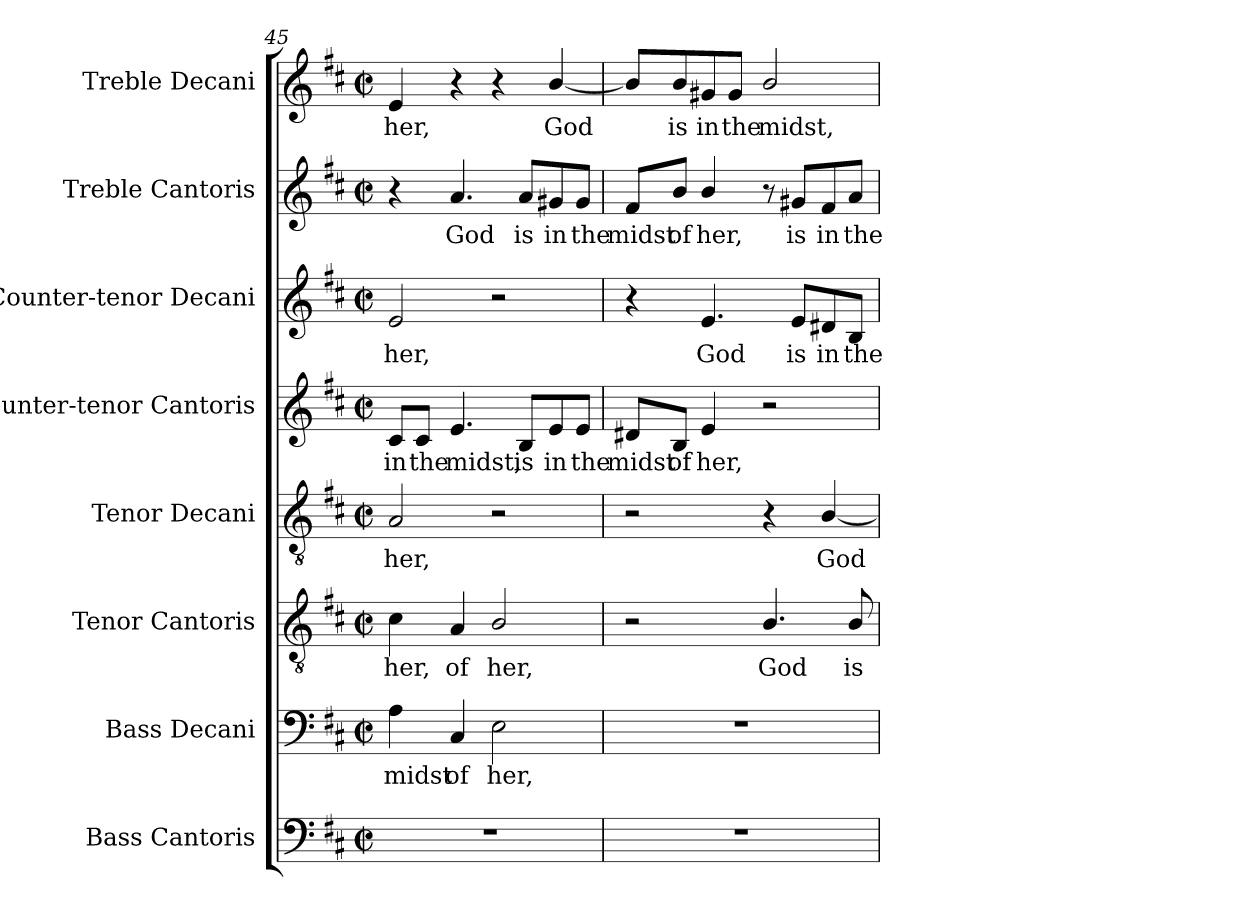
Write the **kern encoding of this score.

**kern	**kern	**text	**kern	**text	**kern	**text	**kern	**text	**kern	**text	**kern	**text	**kern	**text
*part8	*part7	*part7	*part6	*part6	*part5	*part5	*part4	*part4	*part3	*part3	*part2	*part2	*part1	*part1
*staff8	*staff7	*staff7	*staff6	*staff6	*staff5	*staff5	*staff4	*staff4	*staff3	*staff3	*staff2	*staff2	*staff1	*staff1
*I"Bass Cantoris	*I"Bass Decani	*	*I"Tenor Cantoris	*	*I"Tenor Decani	*	*I"Counter-tenor Cantoris	*	*I"Counter-tenor Decani	*	*I"Treble Cantoris	*	*I"Treble Decani	*
*I'B.	*I'B.	*	*I'T.	*	*I'T.	*	*I'A.	*	*I'A.	*	*I'S.	*	*	*
*clefF4	*clefF4	*	*clefGv2	*	*clefGv2	*	*clefG2	*	*clefG2	*	*clefG2	*	*clefG2	*
*	*	*	*ITrd7c12	*	*ITrd7c12	*	*	*	*	*	*	*	*	*
*k[f#c#]	*k[f#c#]	*	*k[f#c#]	*	*k[f#c#]	*	*k[f#c#]	*	*k[f#c#]	*	*k[f#c#]	*	*k[f#c#]	*
*D:	*D:	*	*D:	*	*D:	*	*D:	*	*D:	*	*D:	*	*D:	*
*M2/2	*M2/2	*	*M2/2	*	*M2/2	*	*M2/2	*	*M2/2	*	*M2/2	*	*M2/2	*
*met(c|)	*met(c|)	*	*met(c|)	*	*met(c|)	*	*met(c|)	*	*met(c|)	*	*met(c|)	*	*met(c|)	*
=45	=45	=45	=45	=45	=45	=45	=45	=45	=45	=45	=45	=45	=45	=45
!	!	!LO:LY:b:color=#000000	!	!	!	!	!	!	!	!	!	!	!	!
!	!	!	!	!LO:LY:b:color=#000000	!	!	!	!	!	!	!	!	!	!
!	!	!	!	!	!	!LO:LY:b:color=#000000	!	!	!	!	!	!	!	!
!	!	!	!	!	!	!	!	!LO:LY:b:color=#000000	!	!	!	!	!	!
!	!	!	!	!	!	!	!	!	!	!LO:LY:b:color=#000000	!	!	!	!
!	!	!	!	!	!	!	!	!	!	!	!	!	!	!LO:LY:b:color=#000000
1r	4Ai\	midst	4C#i\	her,	2AAi/	her,	8c#i/L	in	2ei/	her,	4r	.	4ei/	her,
!	!	!	!	!	!	!	!	!LO:LY:b:color=#000000	!	!	!	!	!	!
.	.	.	.	.	.	.	8c#i/J	the	.	.	.	.	.	.
!	!	!LO:LY:b:color=#000000	!	!	!	!	!	!	!	!	!	!	!	!
!	!	!	!	!LO:LY:b:color=#000000	!	!	!	!	!	!	!	!	!	!
!	!	!	!	!	!	!	!	!LO:LY:b:color=#000000	!	!	!	!	!	!
!	!	!	!	!	!	!	!	!	!	!	!	!LO:LY:b:color=#000000	!	!
.	4C#i/	of	4AAi/	of	.	.	4.ei/	midst,	.	.	4.ai/	God	4r	.
!	!	!LO:LY:b:color=#000000	!	!	!	!	!	!	!	!	!	!	!	!
!	!	!	!	!LO:LY:b:color=#000000	!	!	!	!	!	!	!	!	!	!
.	2Ei\	her,	2BBi/	her,	2r	.	.	.	2r	.	.	.	4r	.
!	!	!	!	!	!	!	!	!LO:LY:b:color=#000000	!	!	!	!	!	!
!	!	!	!	!	!	!	!	!	!	!	!	!LO:LY:b:color=#000000	!	!
.	.	.	.	.	.	.	8Bi/L	is	.	.	8ai/L	is	.	.
!	!	!	!	!	!	!	!	!LO:LY:b:color=#000000	!	!	!	!	!	!
!	!	!	!	!	!	!	!	!	!	!	!	!LO:LY:b:color=#000000	!	!
!	!	!	!	!	!	!	!	!	!	!	!	!	!	!LO:LY:b:color=#000000
.	.	.	.	.	.	.	8ei/	in	.	.	8g#Xi/	in	[4bi/	God
!	!	!	!	!	!	!	!	!LO:LY:b:color=#000000	!	!	!	!	!	!
!	!	!	!	!	!	!	!	!	!	!	!	!LO:LY:b:color=#000000	!	!
.	.	.	.	.	.	.	8ei/J	the	.	.	8g#i/J	the	.	.
=46	=46	=46	=46	=46	=46	=46	=46	=46	=46	=46	=46	=46	=46	=46
!	!	!	!	!	!	!	!	!LO:LY:b:color=#000000	!	!	!	!	!	!
!	!	!	!	!	!	!	!	!	!	!	!	!LO:LY:b:color=#000000	!	!
1r	1r	.	2r	.	2r	.	8d#Xi/L	midst	4r	.	8f#i/L	midst	8bi/L]	.
!	!	!	!	!	!	!	!	!LO:LY:b:color=#000000	!	!	!	!	!	!
!	!	!	!	!	!	!	!	!	!	!	!	!LO:LY:b:color=#000000	!	!
!	!	!	!	!	!	!	!	!	!	!	!	!	!	!LO:LY:b:color=#000000
.	.	.	.	.	.	.	8Bi/J	of	.	.	8bi/J	of	8bi/	is
!	!	!	!	!	!	!	!	!LO:LY:b:color=#000000	!	!	!	!	!	!
!	!	!	!	!	!	!	!	!	!	!LO:LY:b:color=#000000	!	!	!	!
!	!	!	!	!	!	!	!	!	!	!	!	!LO:LY:b:color=#000000	!	!
!	!	!	!	!	!	!	!	!	!	!	!	!	!	!LO:LY:b:color=#000000
.	.	.	.	.	.	.	4ei/	her,	4.ei/	God	4bi/	her,	8g#Xi/	in
!	!	!	!	!	!	!	!	!	!	!	!	!	!	!LO:LY:b:color=#000000
.	.	.	.	.	.	.	.	.	.	.	.	.	8g#i/J	the
!	!	!	!	!LO:LY:b:color=#000000	!	!	!	!	!	!	!	!	!	!
!	!	!	!	!	!	!	!	!	!	!	!	!	!	!LO:LY:b:color=#000000
.	.	.	4.BBi/	God	4r	.	2r	.	.	.	8r	.	2bi/	midst,
!	!	!	!	!	!	!	!	!	!	!LO:LY:b:color=#000000	!	!	!	!
!	!	!	!	!	!	!	!	!	!	!	!	!LO:LY:b:color=#000000	!	!
.	.	.	.	.	.	.	.	.	8ei/L	is	8g#Xi/L	is	.	.
!	!	!	!	!	!	!LO:LY:b:color=#000000	!	!	!	!	!	!	!	!
!	!	!	!	!	!	!	!	!	!	!LO:LY:b:color=#000000	!	!	!	!
!	!	!	!	!	!	!	!	!	!	!	!	!LO:LY:b:color=#000000	!	!
.	.	.	.	.	[4BBi/	God	.	.	8d#Xi/	in	8f#i/	in	.	.
!	!	!	!	!LO:LY:b:color=#000000	!	!	!	!	!	!	!	!	!	!
!	!	!	!	!	!	!	!	!	!	!LO:LY:b:color=#000000	!	!	!	!
!	!	!	!	!	!	!	!	!	!	!	!	!LO:LY:b:color=#000000	!	!
.	.	.	8BBi/	is	.	.	.	.	8Bi/J	the	8ai/J	the	.	.
=	=	=	=	=	=	=	=	=	=	=	=	=	=	=
*-	*-	*-	*-	*-	*-	*-	*-	*-	*-	*-	*-	*-	*-	*-
